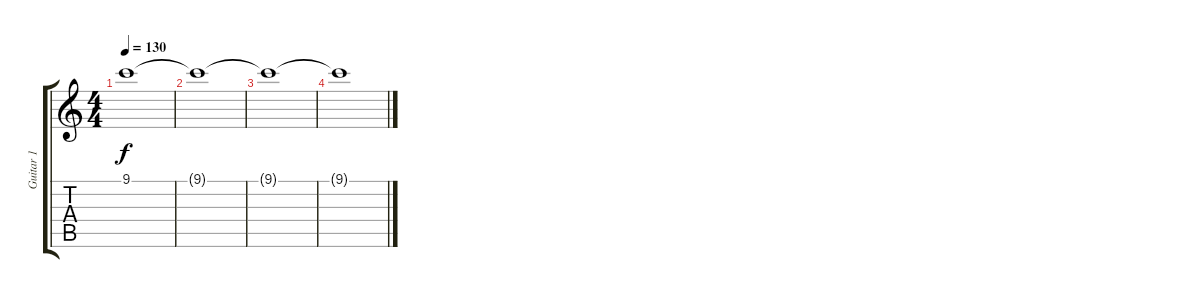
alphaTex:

\track ("Guitar 1" "Guitar 1") {instrument overdrivenguitar}
\staff {score tabs}
\tuning (Eb4 Bb3 Gb3 Db3 Ab2 Eb2) {hide}
\ts (4 4)
\tempo 130
\clef g2
\ks c
9.1.1{dy f} |
9.1{t}.1 |
9.1{t}.1 |
9.1{t}.1
